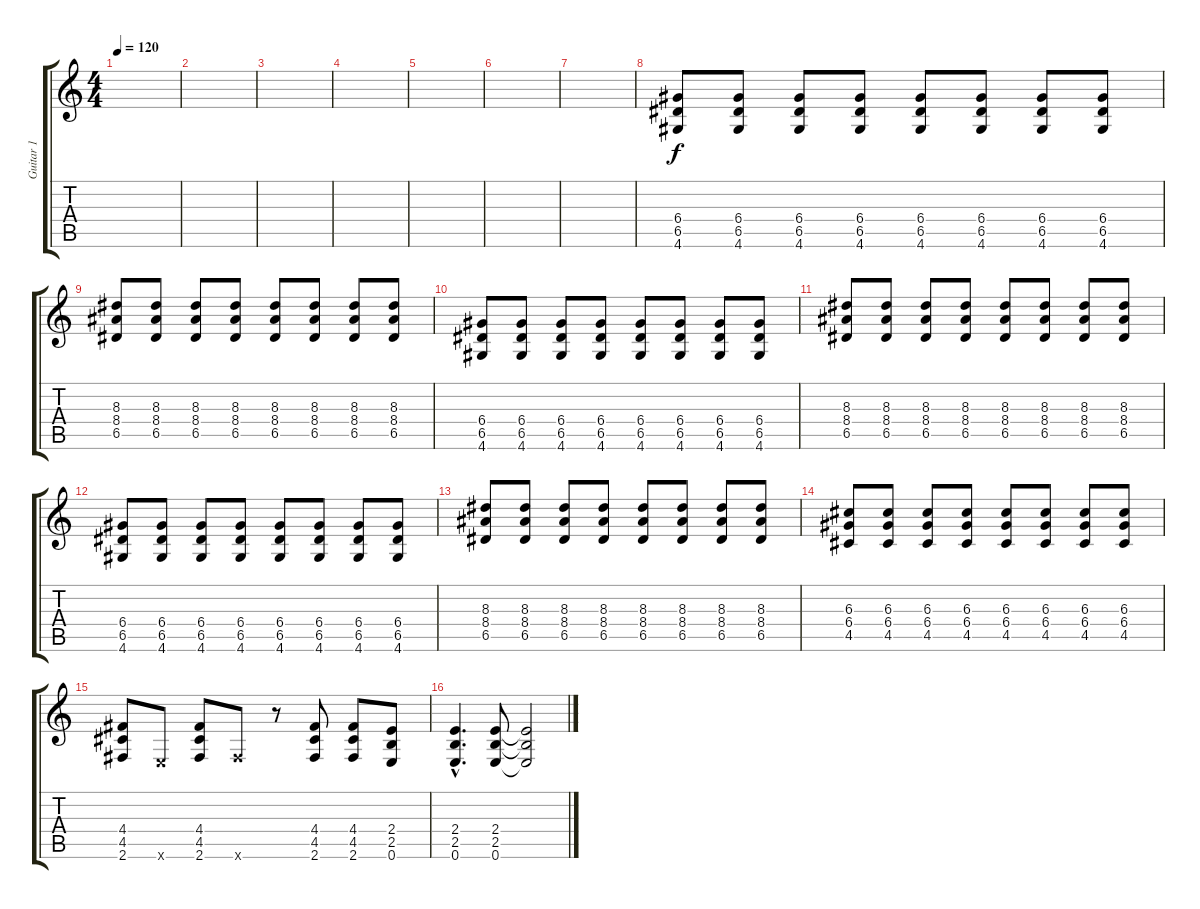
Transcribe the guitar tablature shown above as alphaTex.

\track ("Guitar 1" "Guitar 1") {instrument distortionguitar}
\staff {score tabs}
\tuning (E4 B3 G3 D3 A2 E2) {hide}
\ts (4 4)
\tempo 120
\clef g2
\ks c
|
|
|
|
|
|
|
(6.4 6.5 4.6).8{volume 4} (6.4 6.5 4.6).8 (6.4 6.5 4.6).8 (6.4 6.5 4.6).8 (6.4 6.5 4.6).8 (6.4 6.5 4.6).8 (6.4 6.5 4.6).8 (6.4 6.5 4.6).8 |
(8.3 8.4 6.5).8 (8.3 8.4 6.5).8 (8.3 8.4 6.5).8 (8.3 8.4 6.5).8 (8.3 8.4 6.5).8 (8.3 8.4 6.5).8 (8.3 8.4 6.5).8 (8.3 8.4 6.5).8 |
(6.4 6.5 4.6).8 (6.4 6.5 4.6).8 (6.4 6.5 4.6).8 (6.4 6.5 4.6).8 (6.4 6.5 4.6).8 (6.4 6.5 4.6).8 (6.4 6.5 4.6).8 (6.4 6.5 4.6).8 |
(8.3 8.4 6.5).8 (8.3 8.4 6.5).8 (8.3 8.4 6.5).8 (8.3 8.4 6.5).8 (8.3 8.4 6.5).8 (8.3 8.4 6.5).8 (8.3 8.4 6.5).8 (8.3 8.4 6.5).8 |
(6.4 6.5 4.6).8 (6.4 6.5 4.6).8 (6.4 6.5 4.6).8 (6.4 6.5 4.6).8 (6.4 6.5 4.6).8 (6.4 6.5 4.6).8 (6.4 6.5 4.6).8 (6.4 6.5 4.6).8 |
(8.3 8.4 6.5).8 (8.3 8.4 6.5).8 (8.3 8.4 6.5).8 (8.3 8.4 6.5).8 (8.3 8.4 6.5).8 (8.3 8.4 6.5).8 (8.3 8.4 6.5).8 (8.3 8.4 6.5).8 |
(6.3 6.4 4.5).8 (6.3 6.4 4.5).8 (6.3 6.4 4.5).8 (6.3 6.4 4.5).8 (6.3 6.4 4.5).8 (6.3 6.4 4.5).8 (6.3 6.4 4.5).8 (6.3 6.4 4.5).8 |
(4.4 4.5 2.6).8{volume 13} 0.6{x}.8 (4.4 4.5 2.6).8 2.6{x}.8 r.8 (4.4 4.5 2.6).8 (4.4 4.5 2.6).8 (2.4 2.5 0.6).8 |
(2.4{hac} 2.5{hac} 0.6{hac}).4{d} (2.4 2.5 0.6).8 (2.4{t} 2.5{t} 0.6{t}).2
